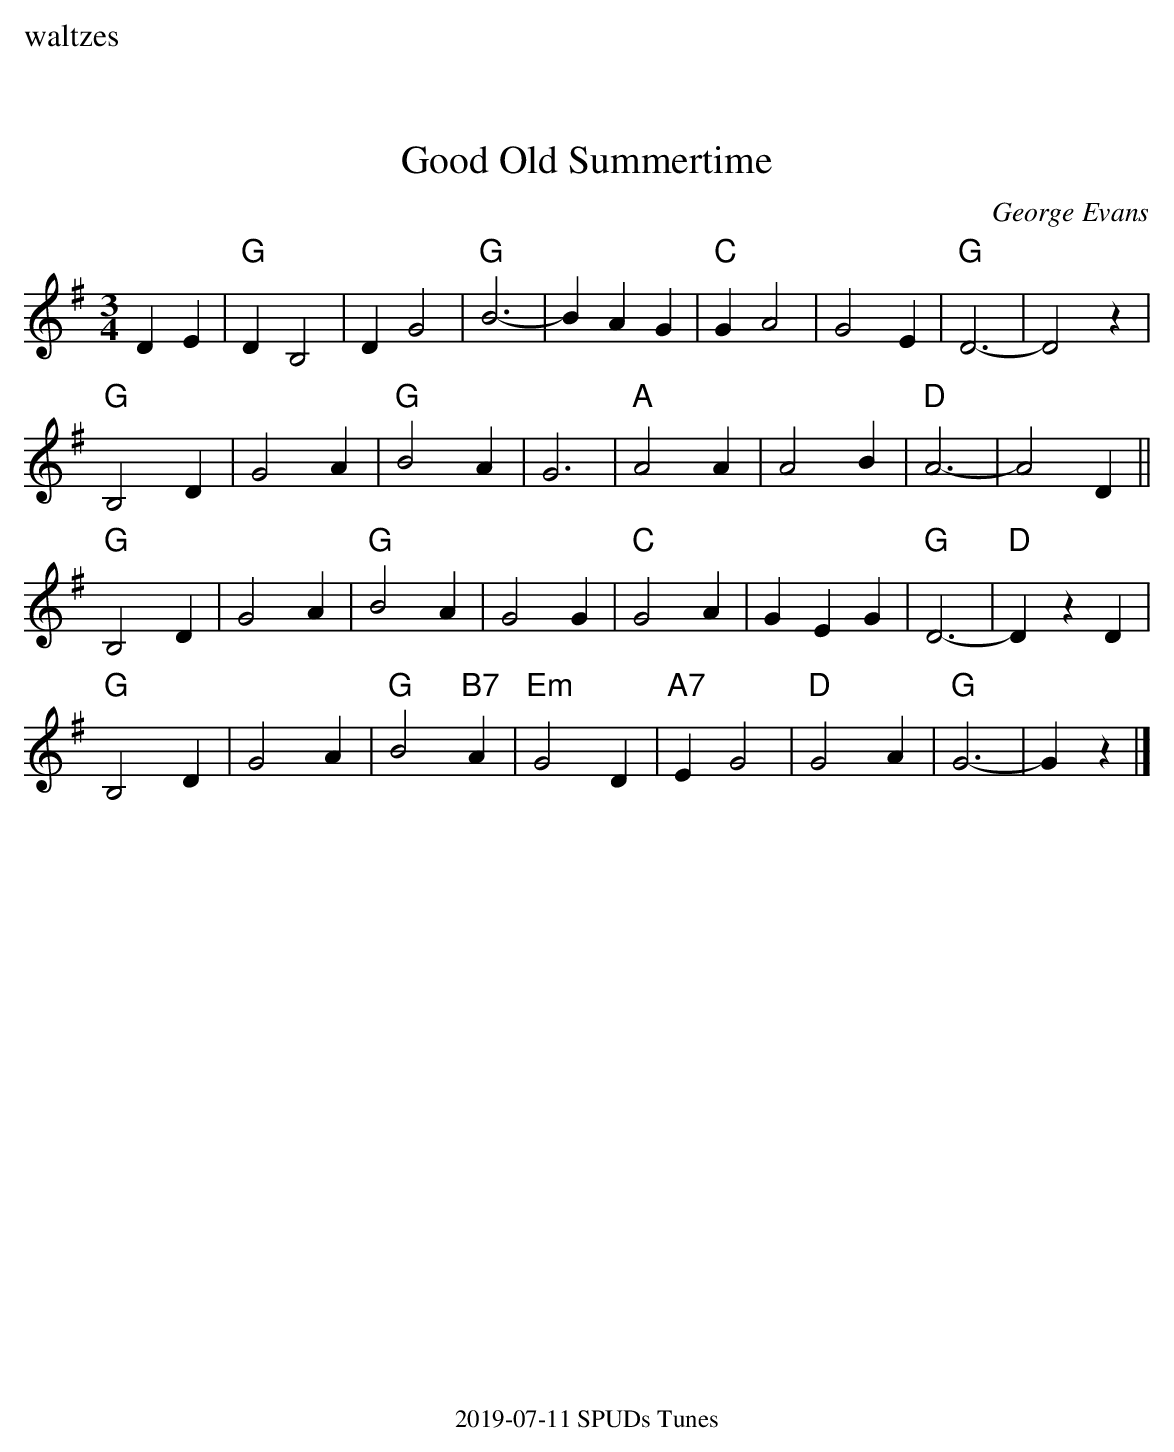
X:1
%%text waltzes
T:Good Old Summertime
C:George Evans
L:1/4
M:3/4
K:G
DE|"G"DB,2 | DG2 |"G" B3- | BAG | "C"GA2 | G2E | "G"D3- | D2z |
"G"B,2D | G2A | "G"B2A | G3 | "A"A2A | A2B | "D"A3- | A2D ||
"G"B,2D | G2A | "G"B2A | G2 G | "C"G2 A | GEG | "G"D3- | "D"D z D |
"G"B,2D | G2A | "G"B2"B7"A |"Em" G2 D | "A7"EG2 | "D"G2A | "G"G3- | G z|]
